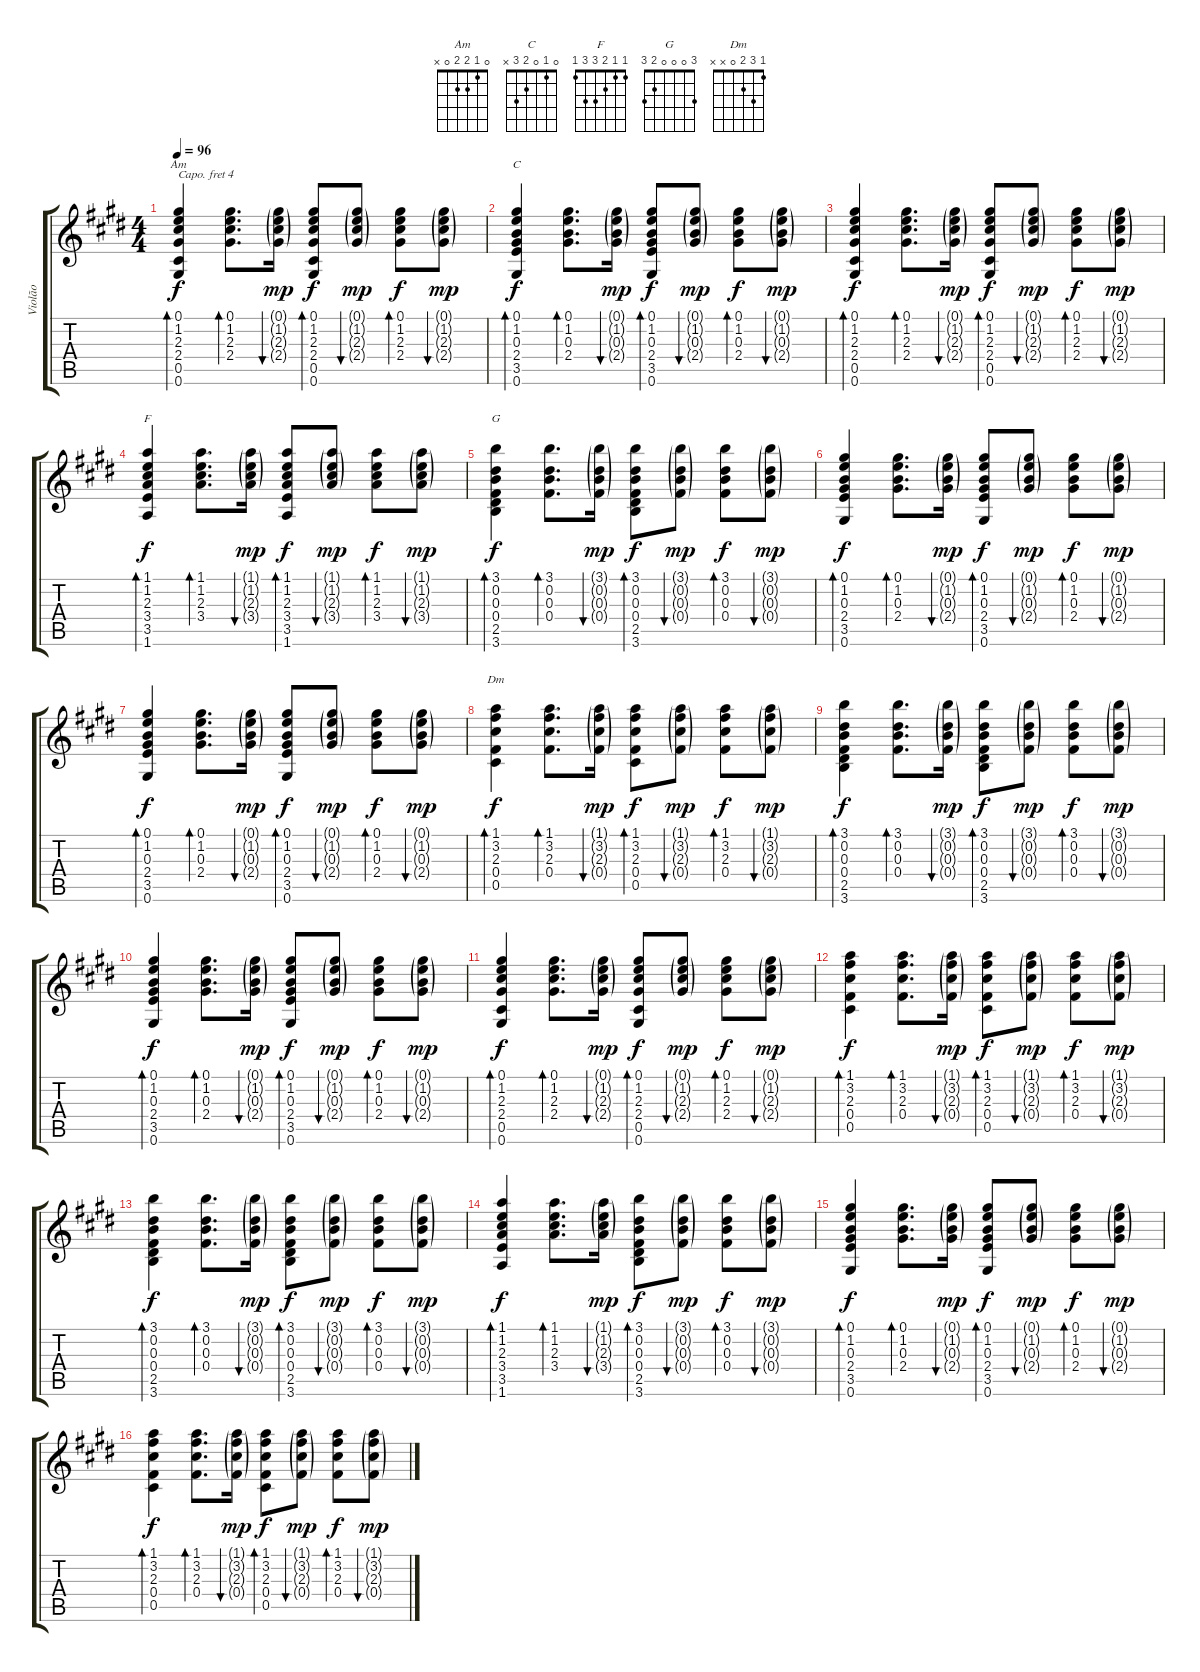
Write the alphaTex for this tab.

\track ("Violão" "Violão") {instrument acousticguitarsteel}
\staff {score tabs}
\capo 4
\tuning (E4 B3 G3 D3 A2 E2) {hide}
\chord ("Am" 0 1 2 2 0 x)
\chord ("C" 0 1 0 2 3 x)
\chord ("F" 1 1 2 3 3 1)
\chord ("G" 3 0 0 0 2 3)
\chord ("Dm" 1 3 2 0 x x)
\ts (4 4)
\tempo 96
\clef g2
\ks e
(0.1 1.2 2.3 2.4 0.5 0.6).4{bd 60 ch "Am" dy f} (0.1 1.2 2.3 2.4).8{d bd 60} (0.1{g} 1.2{g} 2.3{g} 2.4{g}).16{bu 60 dy mp} (0.1 1.2 2.3 2.4 0.5 0.6).8{bd 60 dy f} (0.1{g} 1.2{g} 2.3{g} 2.4{g}).8{bu 60 dy mp} (0.1 1.2 2.3 2.4).8{bd 60 dy f} (0.1{g} 1.2{g} 2.3{g} 2.4{g}).8{bu 60 dy mp} |
(0.1 1.2 0.3 2.4 3.5 0.6).4{bd 60 ch "C" dy f} (0.1 1.2 0.3 2.4).8{d bd 60} (0.1{g} 1.2{g} 0.3{g} 2.4{g}).16{bu 60 dy mp} (0.1 1.2 0.3 2.4 3.5 0.6).8{bd 60 dy f} (0.1{g} 1.2{g} 0.3{g} 2.4{g}).8{bu 60 dy mp} (0.1 1.2 0.3 2.4).8{bd 60 dy f} (0.1{g} 1.2{g} 0.3{g} 2.4{g}).8{bu 60 dy mp} |
(0.1 1.2 2.3 2.4 0.5 0.6).4{bd 60 dy f} (0.1 1.2 2.3 2.4).8{d bd 60} (0.1{g} 1.2{g} 2.3{g} 2.4{g}).16{bu 60 dy mp} (0.1 1.2 2.3 2.4 0.5 0.6).8{bd 60 dy f} (0.1{g} 1.2{g} 2.3{g} 2.4{g}).8{bu 60 dy mp} (0.1 1.2 2.3 2.4).8{bd 60 dy f} (0.1{g} 1.2{g} 2.3{g} 2.4{g}).8{bu 60 dy mp} |
(1.1 1.2 2.3 3.4 3.5 1.6).4{bd 60 ch "F" dy f} (1.1 1.2 2.3 3.4).8{d bd 60} (1.1{g} 1.2{g} 2.3{g} 3.4{g}).16{bu 60 dy mp} (1.1 1.2 2.3 3.4 3.5 1.6).8{bd 60 dy f} (1.1{g} 1.2{g} 2.3{g} 3.4{g}).8{bu 60 dy mp} (1.1 1.2 2.3 3.4).8{bd 60 dy f} (1.1{g} 1.2{g} 2.3{g} 3.4{g}).8{bu 60 dy mp} |
(3.1 0.2 0.3 0.4 2.5 3.6).4{bd 60 ch "G" dy f} (3.1 0.2 0.3 0.4).8{d bd 60} (3.1{g} 0.2{g} 0.3{g} 0.4{g}).16{bu 60 dy mp} (3.1 0.2 0.3 0.4 2.5 3.6).8{bd 60 dy f} (3.1{g} 0.2{g} 0.3{g} 0.4{g}).8{bu 60 dy mp} (3.1 0.2 0.3 0.4).8{bd 60 dy f} (3.1{g} 0.2{g} 0.3{g} 0.4{g}).8{bu 60 dy mp} |
(0.1 1.2 0.3 2.4 3.5 0.6).4{bd 60 dy f} (0.1 1.2 0.3 2.4).8{d bd 60} (0.1{g} 1.2{g} 0.3{g} 2.4{g}).16{bu 60 dy mp} (0.1 1.2 0.3 2.4 3.5 0.6).8{bd 60 dy f} (0.1{g} 1.2{g} 0.3{g} 2.4{g}).8{bu 60 dy mp} (0.1 1.2 0.3 2.4).8{bd 60 dy f} (0.1{g} 1.2{g} 0.3{g} 2.4{g}).8{bu 60 dy mp} |
(0.1 1.2 0.3 2.4 3.5 0.6).4{bd 60 dy f} (0.1 1.2 0.3 2.4).8{d bd 60} (0.1{g} 1.2{g} 0.3{g} 2.4{g}).16{bu 60 dy mp} (0.1 1.2 0.3 2.4 3.5 0.6).8{bd 60 dy f} (0.1{g} 1.2{g} 0.3{g} 2.4{g}).8{bu 60 dy mp} (0.1 1.2 0.3 2.4).8{bd 60 dy f} (0.1{g} 1.2{g} 0.3{g} 2.4{g}).8{bu 60 dy mp} |
(1.1 3.2 2.3 0.4 0.5).4{bd 60 ch "Dm" dy f} (1.1 3.2 2.3 0.4).8{d bd 60} (1.1{g} 3.2{g} 2.3{g} 0.4{g}).16{bu 60 dy mp} (1.1 3.2 2.3 0.4 0.5).8{bd 60 dy f} (1.1{g} 3.2{g} 2.3{g} 0.4{g}).8{bu 60 dy mp} (1.1 3.2 2.3 0.4).8{bd 60 dy f} (1.1{g} 3.2{g} 2.3{g} 0.4{g}).8{bu 60 dy mp} |
(3.1 0.2 0.3 0.4 2.5 3.6).4{bd 60 dy f} (3.1 0.2 0.3 0.4).8{d bd 60} (3.1{g} 0.2{g} 0.3{g} 0.4{g}).16{bu 60 dy mp} (3.1 0.2 0.3 0.4 2.5 3.6).8{bd 60 dy f} (3.1{g} 0.2{g} 0.3{g} 0.4{g}).8{bu 60 dy mp} (3.1 0.2 0.3 0.4).8{bd 60 dy f} (3.1{g} 0.2{g} 0.3{g} 0.4{g}).8{bu 60 dy mp} |
(0.1 1.2 0.3 2.4 3.5 0.6).4{bd 60 dy f} (0.1 1.2 0.3 2.4).8{d bd 60} (0.1{g} 1.2{g} 0.3{g} 2.4{g}).16{bu 60 dy mp} (0.1 1.2 0.3 2.4 3.5 0.6).8{bd 60 dy f} (0.1{g} 1.2{g} 0.3{g} 2.4{g}).8{bu 60 dy mp} (0.1 1.2 0.3 2.4).8{bd 60 dy f} (0.1{g} 1.2{g} 0.3{g} 2.4{g}).8{bu 60 dy mp} |
(0.1 1.2 2.3 2.4 0.5 0.6).4{bd 60 dy f} (0.1 1.2 2.3 2.4).8{d bd 60} (0.1{g} 1.2{g} 2.3{g} 2.4{g}).16{bu 60 dy mp} (0.1 1.2 2.3 2.4 0.5 0.6).8{bd 60 dy f} (0.1{g} 1.2{g} 2.3{g} 2.4{g}).8{bu 60 dy mp} (0.1 1.2 2.3 2.4).8{bd 60 dy f} (0.1{g} 1.2{g} 2.3{g} 2.4{g}).8{bu 60 dy mp} |
(1.1 3.2 2.3 0.4 0.5).4{bd 60 dy f} (1.1 3.2 2.3 0.4).8{d bd 60} (1.1{g} 3.2{g} 2.3{g} 0.4{g}).16{bu 60 dy mp} (1.1 3.2 2.3 0.4 0.5).8{bd 60 dy f} (1.1{g} 3.2{g} 2.3{g} 0.4{g}).8{bu 60 dy mp} (1.1 3.2 2.3 0.4).8{bd 60 dy f} (1.1{g} 3.2{g} 2.3{g} 0.4{g}).8{bu 60 dy mp} |
(3.1 0.2 0.3 0.4 2.5 3.6).4{bd 60 dy f} (3.1 0.2 0.3 0.4).8{d bd 60} (3.1{g} 0.2{g} 0.3{g} 0.4{g}).16{bu 60 dy mp} (3.1 0.2 0.3 0.4 2.5 3.6).8{bd 60 dy f} (3.1{g} 0.2{g} 0.3{g} 0.4{g}).8{bu 60 dy mp} (3.1 0.2 0.3 0.4).8{bd 60 dy f} (3.1{g} 0.2{g} 0.3{g} 0.4{g}).8{bu 60 dy mp} |
(1.1 1.2 2.3 3.4 3.5 1.6).4{bd 60 dy f} (1.1 1.2 2.3 3.4).8{d bd 60} (1.1{g} 1.2{g} 2.3{g} 3.4{g}).16{bu 60 dy mp} (3.1 0.2 0.3 0.4 2.5 3.6).8{bd 60 dy f} (3.1{g} 0.2{g} 0.3{g} 0.4{g}).8{bu 60 dy mp} (3.1 0.2 0.3 0.4).8{bd 60 dy f} (3.1{g} 0.2{g} 0.3{g} 0.4{g}).8{bu 60 dy mp} |
(0.1 1.2 0.3 2.4 3.5 0.6).4{bd 60 dy f} (0.1 1.2 0.3 2.4).8{d bd 60} (0.1{g} 1.2{g} 0.3{g} 2.4{g}).16{bu 60 dy mp} (0.1 1.2 0.3 2.4 3.5 0.6).8{bd 60 dy f} (0.1{g} 1.2{g} 0.3{g} 2.4{g}).8{bu 60 dy mp} (0.1 1.2 0.3 2.4).8{bd 60 dy f} (0.1{g} 1.2{g} 0.3{g} 2.4{g}).8{bu 60 dy mp} |
(1.1 3.2 2.3 0.4 0.5).4{bd 60 dy f} (1.1 3.2 2.3 0.4).8{d bd 60} (1.1{g} 3.2{g} 2.3{g} 0.4{g}).16{bu 60 dy mp} (1.1 3.2 2.3 0.4 0.5).8{bd 60 dy f} (1.1{g} 3.2{g} 2.3{g} 0.4{g}).8{bu 60 dy mp} (1.1 3.2 2.3 0.4).8{bd 60 dy f} (1.1{g} 3.2{g} 2.3{g} 0.4{g}).8{bu 60 dy mp}
